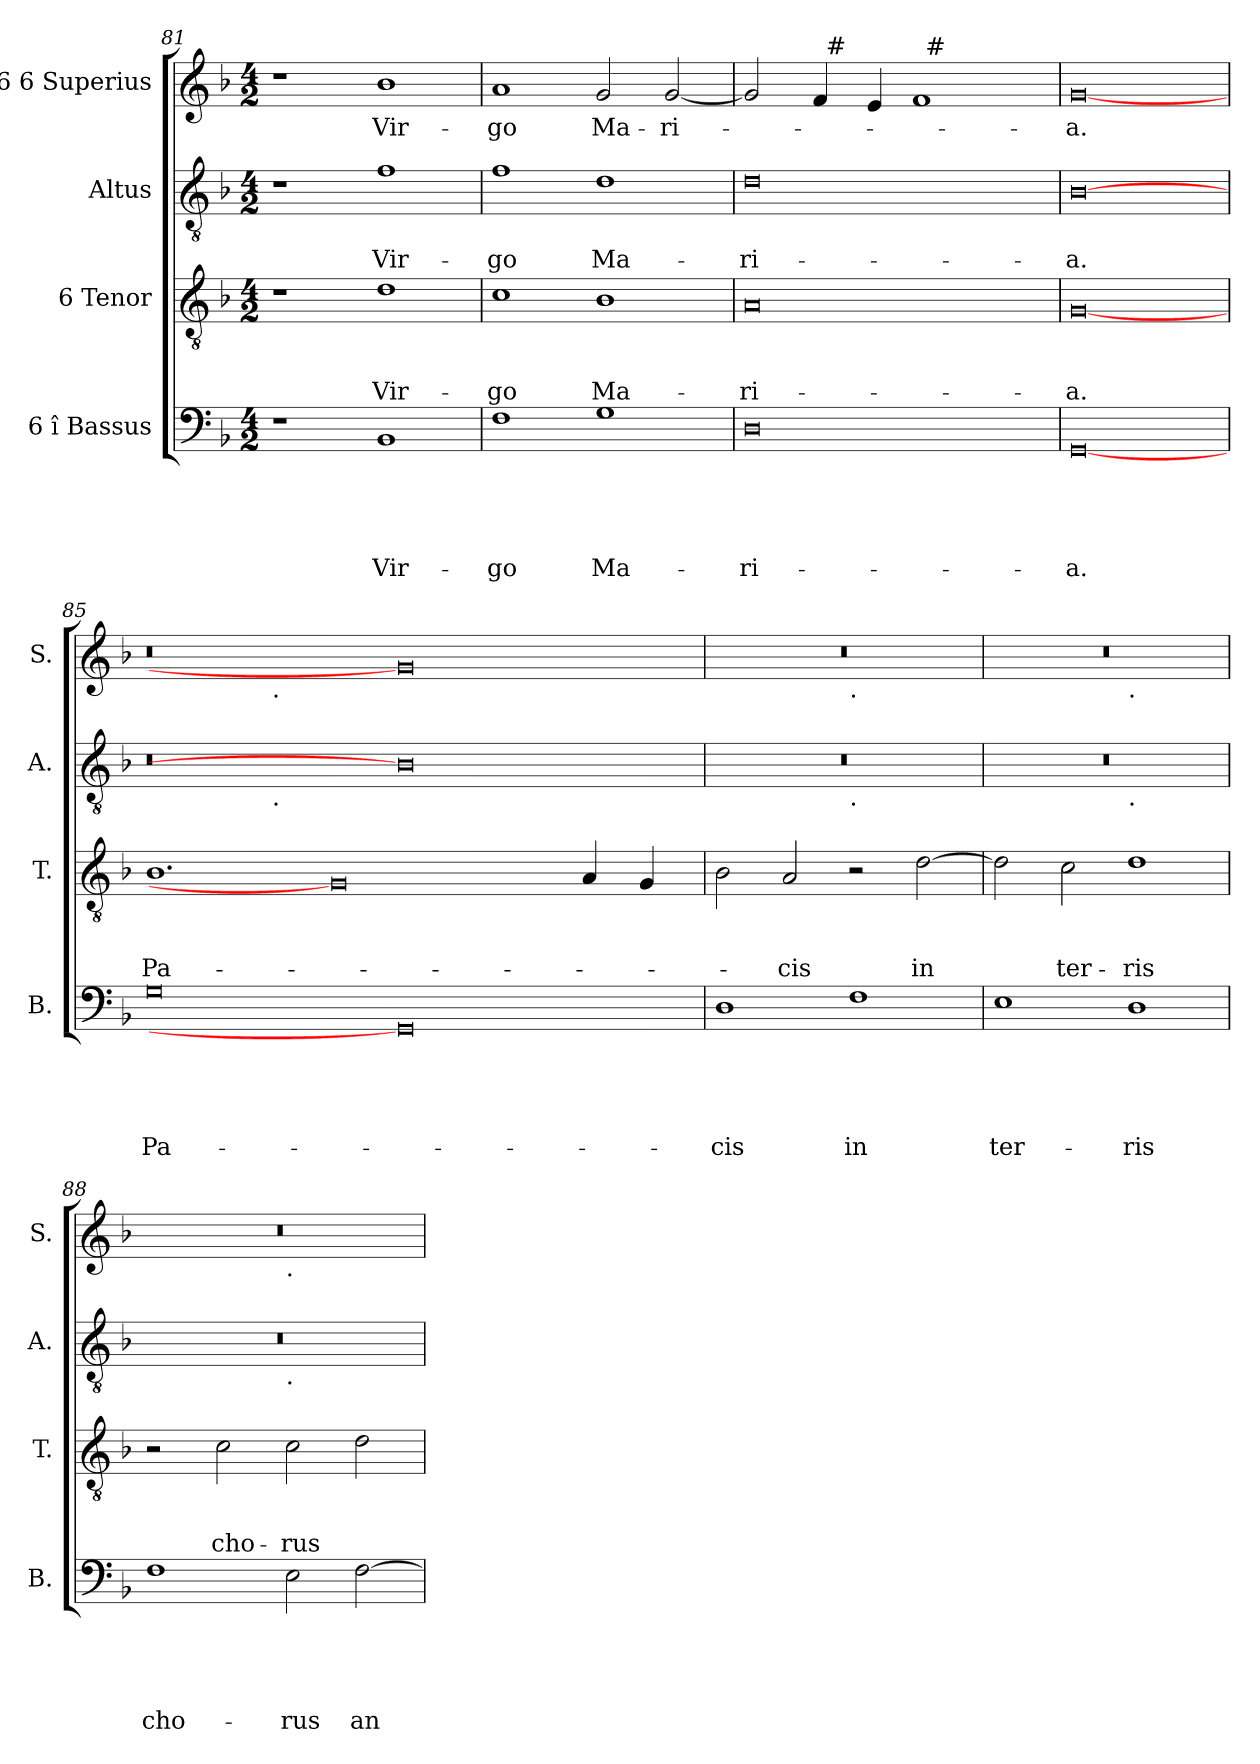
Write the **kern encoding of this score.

**kern	**text	**text	**text	**text	**text	**kern	**text	**text	**text	**kern	**text	**text	**kern	**text
*part4	*part4	*part4	*part4	*part4	*part4	*part3	*part3	*part3	*part3	*part2	*part2	*part2	*part1	*part1
*staff4	*staff4	*staff4	*staff4	*staff4	*staff4	*staff3	*staff3	*staff3	*staff3	*staff2	*staff2	*staff2	*staff1	*staff1
*I"6 î Bassus	*	*	*	*	*	*I"6 Tenor	*	*	*	*I"Altus	*	*	*I"6 6 Superius	*
*I'B.	*	*	*	*	*	*I'T.	*	*	*	*I'A.	*	*	*I'S.	*
*clefF4	*	*	*	*	*	*clefGv2	*	*	*	*clefGv2	*	*	*clefG2	*
*k[b-]	*	*	*	*	*	*k[b-]	*	*	*	*k[b-]	*	*	*k[b-]	*
*F:	*	*	*	*	*	*F:	*	*	*	*F:	*	*	*F:	*
*M4/2	*	*	*	*	*	*M4/2	*	*	*	*M4/2	*	*	*M4/2	*
=81	=81	=81	=81	=81	=81	=81	=81	=81	=81	=81	=81	=81	=81	=81
1r	.	.	.	.	.	1r	.	.	.	1r	.	.	1r	.
!	!	!	!	!	!LO:LY:b	!	!	!	!LO:LY:b	!	!	!LO:LY:b	!	!LO:LY:b
1BB-	.	.	.	.	Vir-	1d	.	.	Vir-	1f	.	Vir-	1b-	Vir-
=82	=82	=82	=82	=82	=82	=82	=82	=82	=82	=82	=82	=82	=82	=82
!	!	!	!	!	!LO:LY:b	!	!	!	!LO:LY:b	!	!	!LO:LY:b	!	!LO:LY:b
1F	.	.	.	.	-go	1c	.	.	-go	1f	.	-go	1a	-go
!	!	!	!	!	!LO:LY:b	!	!	!	!LO:LY:b	!	!	!LO:LY:b	!	!LO:LY:b
1G	.	.	.	.	Ma-	1B-	.	.	Ma-	1d	.	Ma-	2g/	Ma-
!	!	!	!	!	!	!	!	!	!	!	!	!	!	!LO:LY:b
.	.	.	.	.	.	.	.	.	.	.	.	.	[<2g/	-ri-
=83	=83	=83	=83	=83	=83	=83	=83	=83	=83	=83	=83	=83	=83	=83
!	!	!	!	!	!LO:LY:b:rj	!	!	!	!LO:LY:b:rj	!	!	!LO:LY:b:rj	!	!
*	*	*	*	*	*	*	*	*	*	*	*	*	*^	*
*	*	*	*	*	*	*	*	*	*	*	*	*	*	*^	*
0D	.	.	.	.	-ri-	0A	.	.	-ri-	0d	.	-ri-	2g/]	2ryy	1ryy	.
.	.	.	.	.	.	.	.	.	.	.	.	.	4f/	32ryy	.	.
!	!	!	!	!	!	!	!	!	!	!	!	!	!	!LO:TX:a:t=#	!	!
.	.	.	.	.	.	.	.	.	.	.	.	.	.	1ryy	.	.
.	.	.	.	.	.	.	.	.	.	.	.	.	4e/	.	.	.
.	.	.	.	.	.	.	.	.	.	.	.	.	1f	.	32ryy	.
!	!	!	!	!	!	!	!	!	!	!	!	!	!	!	!LO:TX:a:t=#	!
.	.	.	.	.	.	.	.	.	.	.	.	.	.	.	2ryy	.
.	.	.	.	.	.	.	.	.	.	.	.	.	.	4...ryy	4...ryy	.
=84	=84	=84	=84	=84	=84	=84	=84	=84	=84	=84	=84	=84	=84	=84	=84	=84
!	!	!	!	!	!LO:LY:b	!	!	!	!LO:LY:b	!	!	!LO:LY:b	!	!	!	!LO:LY:b
*	*	*	*	*	*	*	*	*	*	*	*	*	*v	*v	*v	*
[0GG	.	.	.	.	-a.	[0G	.	.	-a.	[0B-	.	-a.	[0g	-a.
!!LO:PB:g=z
=85	=85	=85	=85	=85	=85	=85	=85	=85	=85	=85	=85	=85	=85	=85
!	!	!	!	!	!LO:LY:b	!	!	!	!LO:LY:b	!	!	!	!	!
*	*	*	*	*	*	*	*	*	*	*^	*	*	*^	*
0G	.	.	.	.	Pa-	1.B-	.	.	Pa-	0r	1ryy	.	.	0r	1ryy	.
.	.	.	.	.	.	.	.	.	.	.	16.ryy	.	.	.	16.ryy	.
!	!	!	!	!	!	!	!	!	!	!	!	!	!	!	!LO:TX:b:t=.	!
!	!	!	!	!	!	!	!	!	!	!	!LO:TX:b:t=.	!	!	!	!	!
.	.	.	.	.	.	.	.	.	.	.	1ryy	.	.	.	1ryy	.
.	.	.	.	.	.	0G]	.	.	.	.	.	.	.	.	.	.
0GG]	.	.	.	.	.	.	.	.	.	0B-]	.	.	.	0g]	.	.
.	.	.	.	.	.	.	.	.	.	.	1ryy	.	.	.	1ryy	.
.	.	.	.	.	.	.	.	.	.	.	2ryy	.	.	.	2ryy	.
.	.	.	.	.	.	4A/	.	.	.	.	.	.	.	.	.	.
.	.	.	.	.	.	.	.	.	.	.	4ryy	.	.	.	4ryy	.
.	.	.	.	.	.	4G/	.	.	.	.	.	.	.	.	.	.
.	.	.	.	.	.	.	.	.	.	.	8ryy	.	.	.	8ryy	.
.	.	.	.	.	.	.	.	.	.	.	32ryy	.	.	.	32ryy	.
=86	=86	=86	=86	=86	=86	=86	=86	=86	=86	=86	=86	=86	=86	=86	=86	=86
!	!	!	!	!	!LO:LY:b	!	!	!	!	!	!	!	!	!	!	!
1D	.	.	.	.	-cis	2B-\	.	.	.	0r	1ryy	.	.	0r	1ryy	.
!	!	!	!	!	!	!	!	!	!LO:LY:b	!	!	!	!	!	!	!
.	.	.	.	.	.	2A/	.	.	-cis	.	.	.	.	.	.	.
!	!	!	!	!	!	!	!	!	!	!	!	!	!	!	!LO:TX:b:t=.	!
!	!	!	!	!	!	!	!	!	!	!	!LO:TX:b:t=.	!	!	!	!	!
!	!	!	!	!	!LO:LY:b	!	!	!	!	!	!	!	!	!	!	!
1F	.	.	.	.	in	2r	.	.	.	.	1ryy	.	.	.	1ryy	.
!	!	!	!	!	!	!	!	!	!LO:LY:b	!	!	!	!	!	!	!
.	.	.	.	.	.	[>2d\	.	.	in	.	.	.	.	.	.	.
=87	=87	=87	=87	=87	=87	=87	=87	=87	=87	=87	=87	=87	=87	=87	=87	=87
!	!	!	!	!	!LO:LY:b	!	!	!	!	!	!	!	!	!	!	!
1E	.	.	.	.	ter-	2d\]	.	.	.	0r	1ryy	.	.	0r	1ryy	.
!	!	!	!	!	!	!	!	!	!LO:LY:b	!	!	!	!	!	!	!
.	.	.	.	.	.	2c\	.	.	ter-	.	.	.	.	.	.	.
!	!	!	!	!	!	!	!	!	!	!	!	!	!	!	!LO:TX:b:t=.	!
!	!	!	!	!	!	!	!	!	!	!	!LO:TX:b:t=.	!	!	!	!	!
!	!	!	!	!	!LO:LY:b	!	!	!	!LO:LY:b	!	!	!	!	!	!	!
1D	.	.	.	.	-ris	1d	.	.	-ris	.	1ryy	.	.	.	1ryy	.
=88	=88	=88	=88	=88	=88	=88	=88	=88	=88	=88	=88	=88	=88	=88	=88	=88
!	!	!	!	!	!LO:LY:b	!	!	!	!	!	!	!	!	!	!	!
1F	.	.	.	.	cho-	2r	.	.	.	0r	1ryy	.	.	0r	1ryy	.
!	!	!	!	!	!	!	!	!	!LO:LY:b	!	!	!	!	!	!	!
.	.	.	.	.	.	2c\	.	.	cho-	.	.	.	.	.	.	.
!	!	!	!	!	!	!	!	!	!	!	!	!	!	!	!LO:TX:b:t=.	!
!	!	!	!	!	!	!	!	!	!	!	!LO:TX:b:t=.	!	!	!	!	!
!	!	!	!	!	!LO:LY:b	!	!	!	!LO:LY:b	!	!	!	!	!	!	!
2E\	.	.	.	.	-rus	2c\	.	.	-rus	.	1ryy	.	.	.	1ryy	.
!	!	!	!	!	!LO:LY:b	!	!	!	!	!	!	!	!	!	!	!
[>2F\	.	.	.	.	an-	2d\	.	.	.	.	.	.	.	.	.	.
*	*	*	*	*	*	*	*	*	*	*v	*v	*	*	*	*	*
*	*	*	*	*	*	*	*	*	*	*	*	*	*v	*v	*
=	=	=	=	=	=	=	=	=	=	=	=	=	=	=
*-	*-	*-	*-	*-	*-	*-	*-	*-	*-	*-	*-	*-	*-	*-
